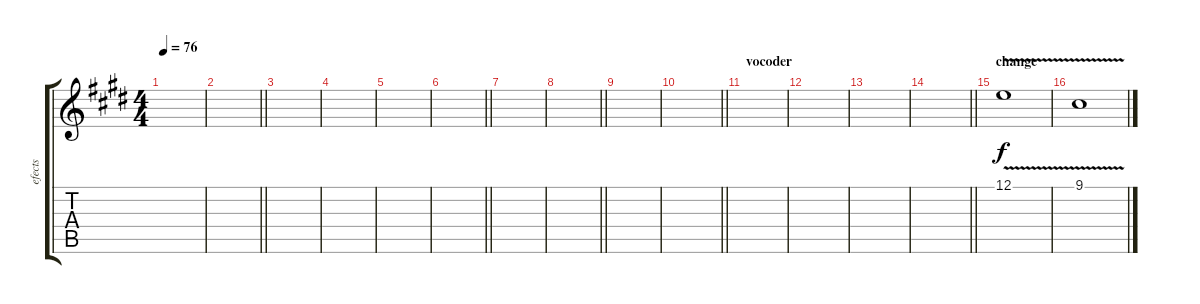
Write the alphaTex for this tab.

\track ("efects" "efects") {instrument lead2sawtooth}
\staff {score tabs}
\tuning (E4 B3 G3 D3 A2 E2) {hide}
\ts (4 4)
\tempo 76
\clef g2
\ks e
|
\barLineRight lightlight
|
|
|
|
\barLineRight lightlight
|
|
\barLineRight lightlight
|
|
\barLineRight lightlight
|
\section ("" "vocoder")
|
|
|
\barLineRight lightlight
|
\section ("" "change")
12.1{v}.1 |
9.1{v}.1
